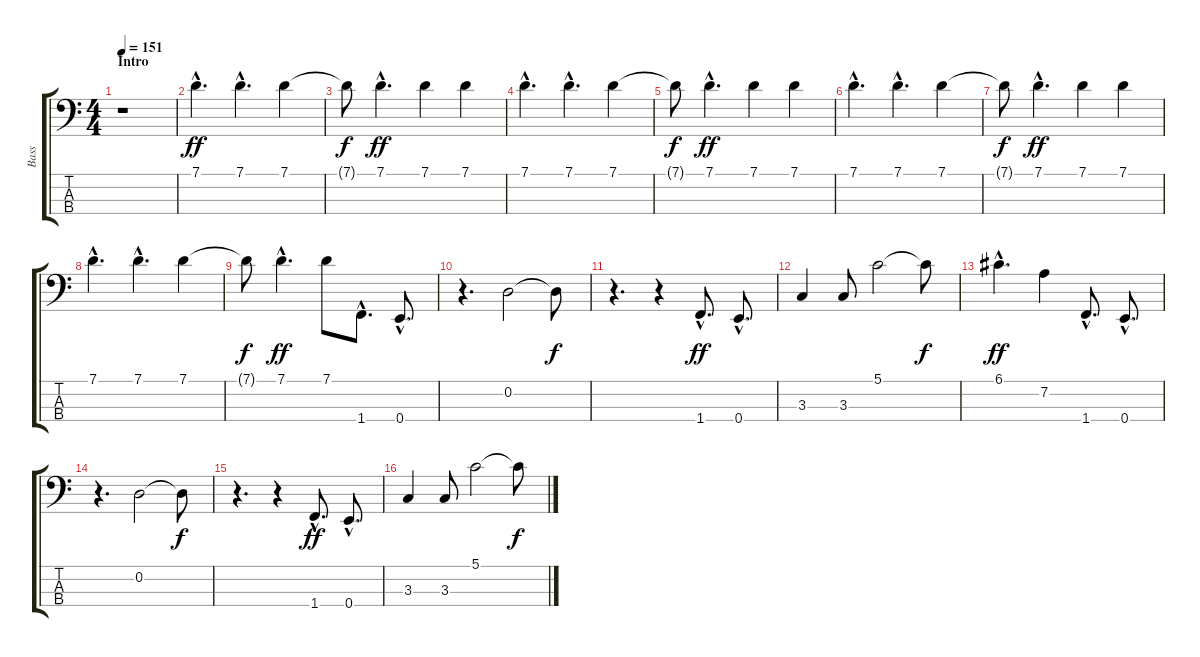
\track ("Bass" "Bass") {instrument fretlessbass}
\staff {score tabs}
\tuning (G2 D2 A1 E1) {hide}
\ts (4 4)
\section ("" "Intro")
\tempo 151
\clef f4
\ks c
r.1{dy ff instrument fretlessbass} |
7.1{hac}.4{d} 7.1{hac}.4{d} 7.1.4 |
7.1{t}.8{dy f} 7.1{hac}.4{d dy ff} 7.1.4 7.1.4 |
7.1{hac}.4{d} 7.1{hac}.4{d} 7.1.4 |
7.1{t}.8{dy f} 7.1{hac}.4{d dy ff} 7.1.4 7.1.4 |
7.1{hac}.4{d} 7.1{hac}.4{d} 7.1.4 |
7.1{t}.8{dy f} 7.1{hac}.4{d dy ff} 7.1.4 7.1.4 |
7.1{hac}.4{d} 7.1{hac}.4{d} 7.1.4 |
7.1{t}.8{dy f} 7.1{hac}.4{d dy ff} 7.1.8 1.4{hac}.8{d} 0.4{hac}.8{d} |
r.4{d} 0.2.2 0.2{t}.8{dy f} |
r.4{d} r.4 1.4{hac}.8{d dy ff} 0.4{hac}.8{d} |
3.3.4 3.3.8 5.1.2 5.1{t}.8{dy f} |
6.1{hac}.4{d dy ff} 7.2.4 1.4{hac}.8{d} 0.4{hac}.8{d} |
r.4{d} 0.2.2 0.2{t}.8{dy f} |
r.4{d} r.4 1.4{hac}.8{d dy ff} 0.4{hac}.8{d} |
3.3.4 3.3.8 5.1.2 5.1{t}.8{dy f}
